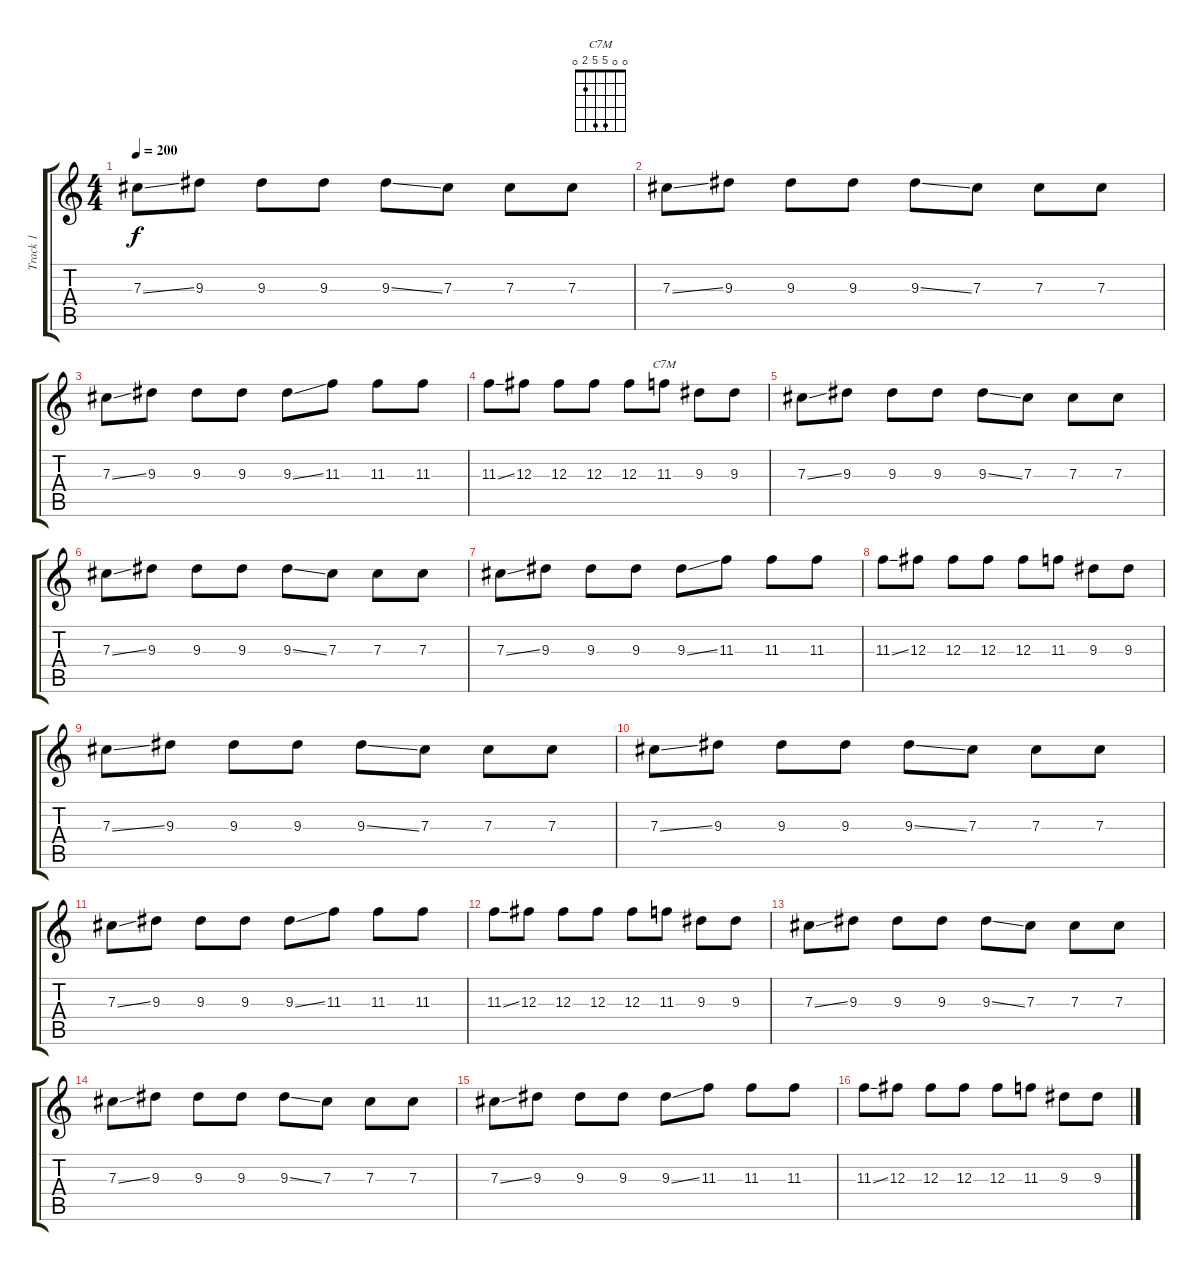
\track ("Track 1" "Track 1") {instrument distortionguitar}
\staff {score tabs}
\tuning (Eb4 Bb3 Gb3 Db3 Ab2 Eb2) {hide}
\chord ("C7M" 0 0 5 5 2 0)
\ts (4 4)
\tempo 200
\clef g2
\ks c
7.3{ss}.8{dy f instrument distortionguitar} 9.3.8 9.3.8 9.3.8 9.3{ss}.8 7.3.8 7.3.8 7.3.8 |
7.3{ss}.8 9.3.8 9.3.8 9.3.8 9.3{ss}.8 7.3.8 7.3.8 7.3.8 |
7.3{ss}.8 9.3.8 9.3.8 9.3.8 9.3{ss}.8 11.3.8 11.3.8 11.3.8 |
11.3{ss}.8 12.3.8 12.3.8 12.3.8 12.3.8 11.3.8{ch "C7M"} 9.3.8 9.3.8 |
7.3{ss}.8 9.3.8 9.3.8 9.3.8 9.3{ss}.8 7.3.8 7.3.8 7.3.8 |
7.3{ss}.8 9.3.8 9.3.8 9.3.8 9.3{ss}.8 7.3.8 7.3.8 7.3.8 |
7.3{ss}.8 9.3.8 9.3.8 9.3.8 9.3{ss}.8 11.3.8 11.3.8 11.3.8 |
11.3{ss}.8 12.3.8 12.3.8 12.3.8 12.3.8 11.3.8 9.3.8 9.3.8 |
7.3{ss}.8 9.3.8 9.3.8 9.3.8 9.3{ss}.8 7.3.8 7.3.8 7.3.8 |
7.3{ss}.8 9.3.8 9.3.8 9.3.8 9.3{ss}.8 7.3.8 7.3.8 7.3.8 |
7.3{ss}.8 9.3.8 9.3.8 9.3.8 9.3{ss}.8 11.3.8 11.3.8 11.3.8 |
11.3{ss}.8 12.3.8 12.3.8 12.3.8 12.3.8 11.3.8 9.3.8 9.3.8 |
7.3{ss}.8 9.3.8 9.3.8 9.3.8 9.3{ss}.8 7.3.8 7.3.8 7.3.8 |
7.3{ss}.8 9.3.8 9.3.8 9.3.8 9.3{ss}.8 7.3.8 7.3.8 7.3.8 |
7.3{ss}.8 9.3.8 9.3.8 9.3.8 9.3{ss}.8 11.3.8 11.3.8 11.3.8 |
11.3{ss}.8 12.3.8 12.3.8 12.3.8 12.3.8 11.3.8 9.3.8 9.3.8
